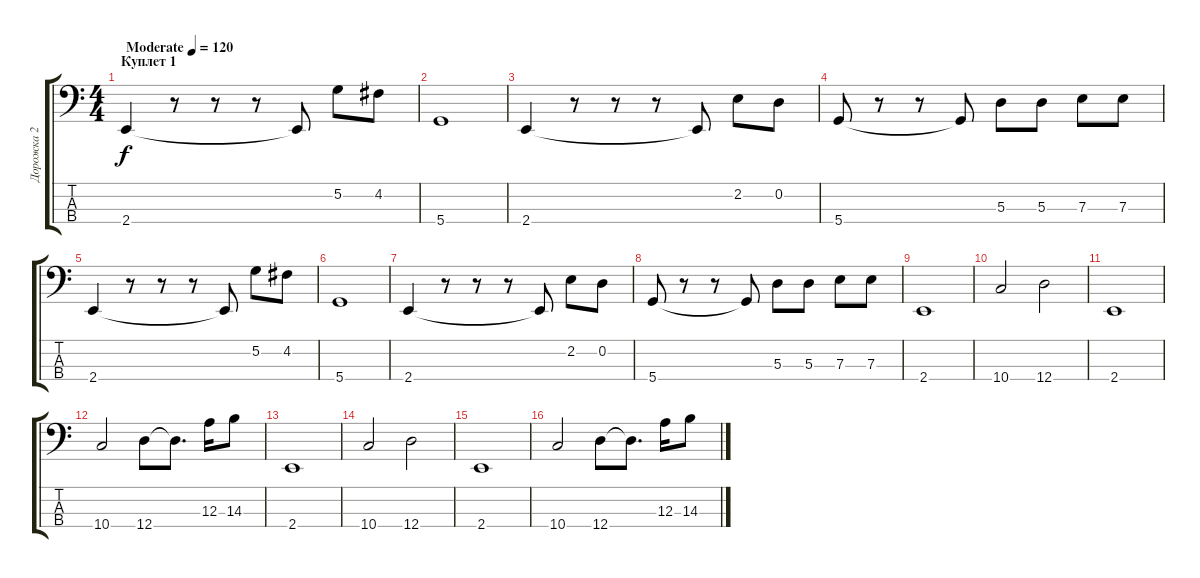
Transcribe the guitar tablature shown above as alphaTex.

\track ("Дорожка 2" "Дорожка 2") {instrument slapbass1}
\staff {score tabs}
\tuning (G2 D2 A1 D1) {hide}
\ts (4 4)
\section ("" "Куплет 1")
\tempo (120 "Moderate")
\clef f4
\ks c
2.4.4{dy f instrument slapbass1} r.8 r.8 r.8 2.4{t}.8 5.2.8 4.2.8 |
5.4.1 |
2.4.4 r.8 r.8 r.8 2.4{t}.8 2.2.8 0.2.8 |
5.4.8 r.8 r.8 5.4{t}.8 5.3.8 5.3.8 7.3.8 7.3.8 |
2.4.4 r.8 r.8 r.8 2.4{t}.8 5.2.8 4.2.8 |
5.4.1 |
2.4.4 r.8 r.8 r.8 2.4{t}.8 2.2.8 0.2.8 |
5.4.8 r.8 r.8 5.4{t}.8 5.3.8 5.3.8 7.3.8 7.3.8 |
2.4.1 |
10.4.2 12.4.2 |
2.4.1 |
10.4.2 12.4.8 12.4{t}.8{d} 12.3.16 14.3.8 |
2.4.1 |
10.4.2 12.4.2 |
2.4.1 |
10.4.2 12.4.8 12.4{t}.8{d} 12.3.16 14.3.8
